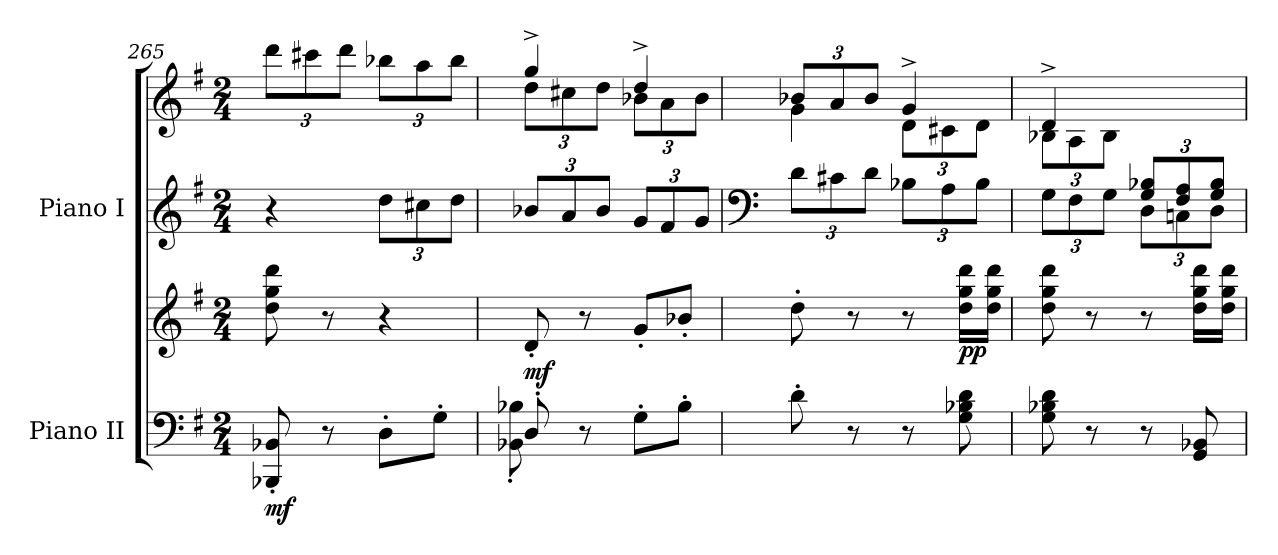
**kern	**kern	**dynam	**kern	**kern
*part2	*part2	*part2	*part1	*part1
*staff4	*staff3	*staff3/4	*staff2	*staff1
*I"Piano II	*	*	*I"Piano I	*
*I'Pno. II	*	*	*I'Pno. I	*
*clefF4	*clefG2	*	*clefG2	*clefG2
*k[f#]	*k[f#]	*	*k[f#]	*k[f#]
*M2/4	*M2/4	*	*M2/4	*M2/4
*	*	*	*	*Xbrackettup
=265	=265	=265	=265	=265
!	!	!LO:DY:b=2	!	!
8BBB-X!/' 8BB-X!/'	8dd!\ 8gg!\ 8ddd!\	mf	4r	12ddd\L
.	.	.	.	12ccc#X\
8r	8r	.	.	.
.	.	.	.	12ddd\J
*	*	*	*Xbrackettup	*
8D'!\L	4r	.	12dd\L	12bb-X\L
.	.	.	12cc#X\	12aa\
8G'!\J	.	.	.	.
.	.	.	12dd\J	12bb-\J
=266	=266	=266	=266	=266
*^	*	*	*	*^
!	!	!	!LO:DY:b	!	!	!
8D'!/	8BB-X!\' 8B-X!\'	8d'!/	mf	12b-X/L	4gg^/	12dd\L
.	.	.	.	12a/	.	12cc#X\
8r	8ryy	8r	.	.	.	.
.	.	.	.	12b-/J	.	12dd\J
8G'!\L	4ryy	8g'!/L	.	12g/L	4dd^/	12b-X\L
.	.	.	.	12f#/	.	12a\
8B-'!\J	.	8b-X'!/J	.	.	.	.
.	.	.	.	12g/J	.	12b-\J
*v	*v	*	*	*	*	*
=267	=267	=267	=267	=267	=267
*	*	*	*clefF4	*	*
8d'!\	8dd'!\	.	12d\L	12b-X/L	4g\
.	.	.	12c#X\	12a/	.
8r	8r	.	.	.	.
.	.	.	12d\J	12b-/J	.
8r	8r	.	12B-X\L	4g^/	12d\L
.	.	.	12A\	.	12c#X\
!	!	!LO:DY:b	!	!	!
8G!\ 8B-X!\ 8d!\	16dd!\ 16gg!\ 16ddd!\LL	pp	.	.	.
.	.	.	12B-\J	.	12d\J
.	16dd!\ 16gg!\ 16ddd!\JJ	.	.	.	.
=268	=268	=268	=268	=268	=268
*	*	*	*^	*	*
8G!\ 8B-X!\ 8d!\	8dd!\ 8gg!\ 8ddd!\	.	12G\L	4rEEyy	4d^/	12B-X\L
.	.	.	12F#\	.	.	12A\
8r	8r	.	.	.	.	.
.	.	.	12G\J	.	.	12B-\J
8r	8r	.	12G/ 12B-X/L	12D\L	4ryy	4ryy
.	.	.	12F#/ 12A/	12Cn\	.	.
8GG!/ 8BB-X!/	16dd!\ 16gg!\ 16ddd!\LL	.	.	.	.	.
.	.	.	12G/ 12B-/J	12D\J	.	.
.	16dd!\ 16gg!\ 16ddd!\JJ	.	.	.	.	.
*	*	*	*v	*v	*	*
*	*	*	*	*v	*v
=	=	=	=	=
*-	*-	*-	*-	*-
